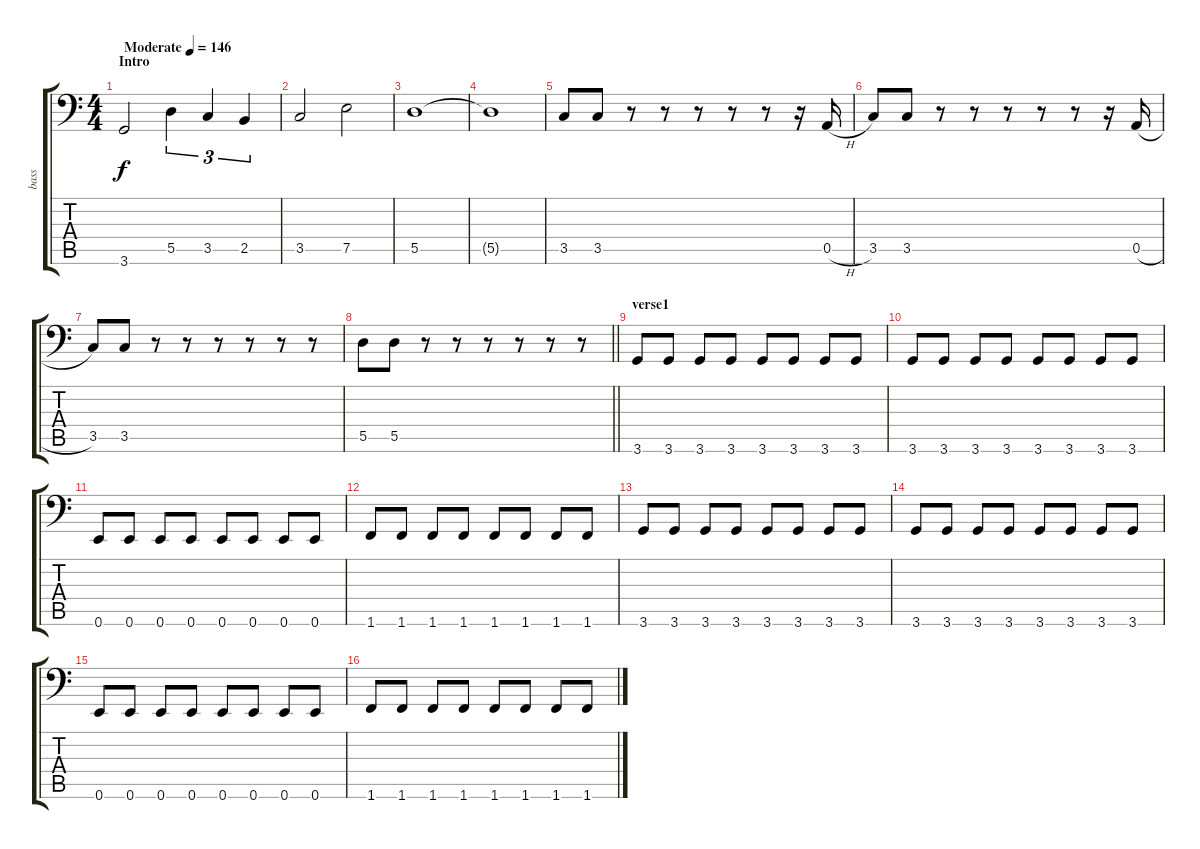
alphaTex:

\track ("bass" "bass") {instrument electricbassfinger}
\staff {score tabs}
\tuning (E3 B2 G2 D2 A1 E1) {hide}
\ts (4 4)
\section ("" "Intro")
\tempo (146 "Moderate")
\clef f4
\ks c
3.6.2{dy f instrument electricbassfinger} 5.5.4{tu (3 2)} 3.5.4{tu (3 2)} 2.5.4{tu (3 2)} |
3.5.2 7.5.2 |
5.5.1 |
5.5{t}.1 |
3.5.8 3.5.8 r.8 r.8 r.8 r.8 r.8 r.16 0.5{h}.16 |
3.5.8 3.5.8 r.8 r.8 r.8 r.8 r.8 r.16 0.5{h}.16 |
3.5.8 3.5.8 r.8 r.8 r.8 r.8 r.8 r.8 |
\barLineRight lightlight
5.5.8 5.5.8 r.8 r.8 r.8 r.8 r.8 r.8 |
\section ("" "verse1")
3.6.8 3.6.8 3.6.8 3.6.8 3.6.8 3.6.8 3.6.8 3.6.8 |
3.6.8 3.6.8 3.6.8 3.6.8 3.6.8 3.6.8 3.6.8 3.6.8 |
0.6.8 0.6.8 0.6.8 0.6.8 0.6.8 0.6.8 0.6.8 0.6.8 |
1.6.8 1.6.8 1.6.8 1.6.8 1.6.8 1.6.8 1.6.8 1.6.8 |
3.6.8 3.6.8 3.6.8 3.6.8 3.6.8 3.6.8 3.6.8 3.6.8 |
3.6.8 3.6.8 3.6.8 3.6.8 3.6.8 3.6.8 3.6.8 3.6.8 |
0.6.8 0.6.8 0.6.8 0.6.8 0.6.8 0.6.8 0.6.8 0.6.8 |
1.6.8 1.6.8 1.6.8 1.6.8 1.6.8 1.6.8 1.6.8 1.6.8
